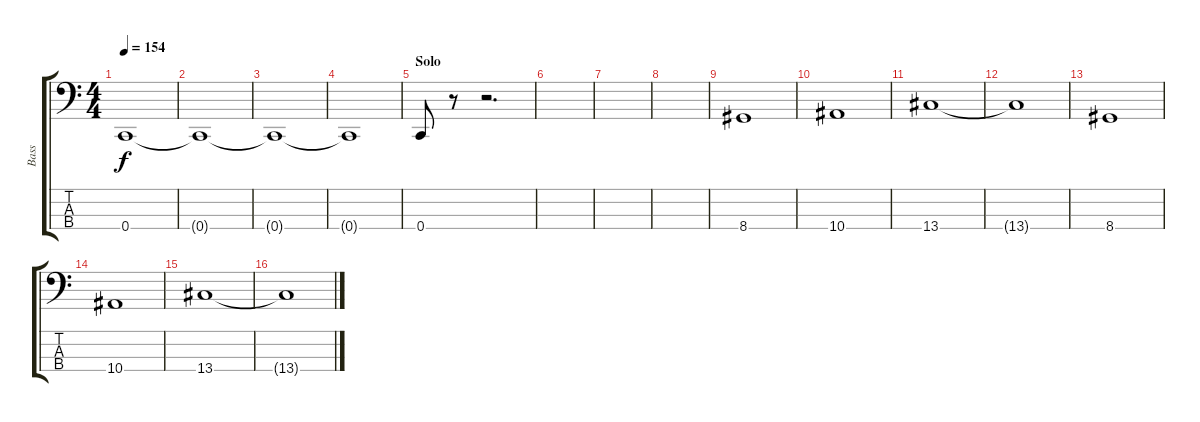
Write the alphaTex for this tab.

\track ("Bass" "Bass") {instrument acousticguitarnylon}
\staff {score tabs}
\tuning (F2 C2 G1 C1) {hide}
\ts (4 4)
\tempo 154
\clef f4
\ks c
0.4.1{dy f} |
0.4{t}.1 |
0.4{t}.1 |
0.4{t}.1 |
\section ("" "Solo")
0.4.8 r.8 r.2{d} |
|
|
|
8.4.1 |
10.4.1 |
13.4.1 |
13.4{t}.1 |
8.4.1 |
10.4.1 |
13.4.1 |
13.4{t}.1
